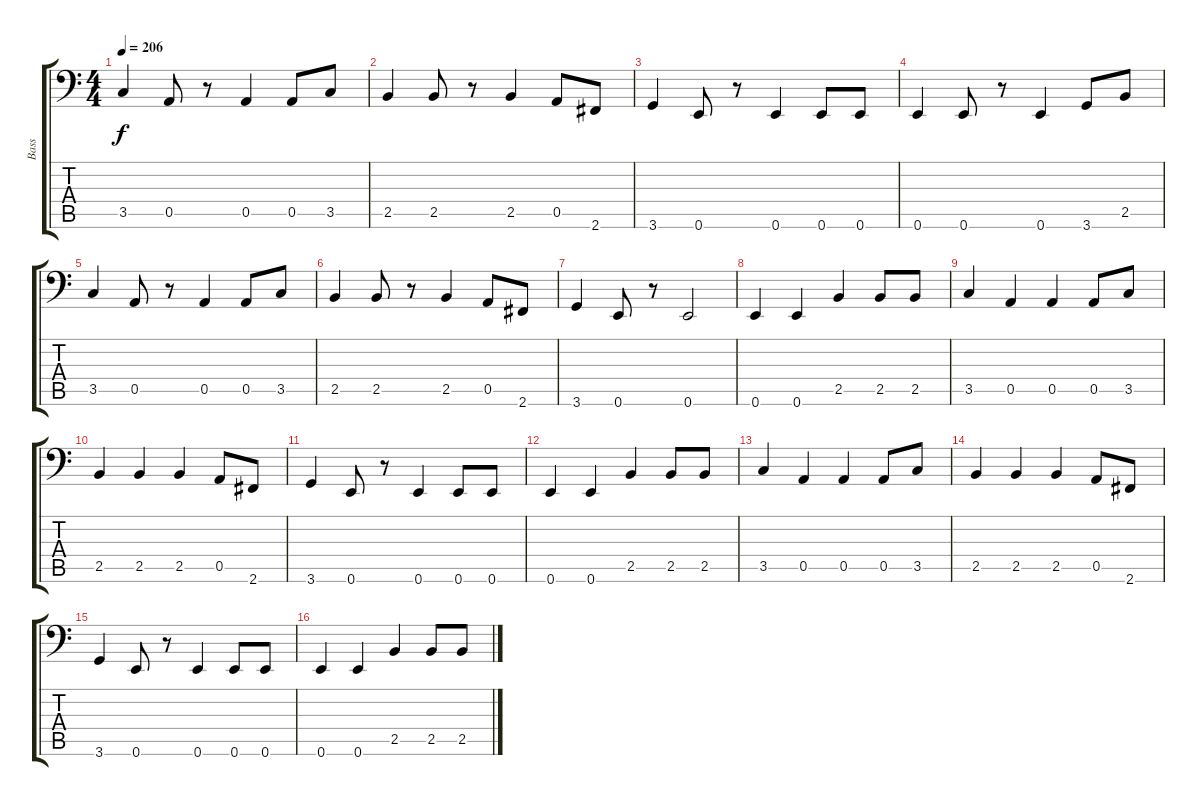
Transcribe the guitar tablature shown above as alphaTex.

\track ("Bass" "Bass") {instrument electricbasspick}
\staff {score tabs}
\tuning (E3 B2 G2 D2 A1 E1) {hide}
\ts (4 4)
\tempo 206
\clef f4
\ks c
3.5.4{dy f} 0.5.8 r.8 0.5.4 0.5.8 3.5.8 |
2.5.4 2.5.8 r.8 2.5.4 0.5.8 2.6.8 |
3.6.4 0.6.8 r.8 0.6.4 0.6.8 0.6.8 |
0.6.4 0.6.8 r.8 0.6.4 3.6.8 2.5.8 |
3.5.4 0.5.8 r.8 0.5.4 0.5.8 3.5.8 |
2.5.4 2.5.8 r.8 2.5.4 0.5.8 2.6.8 |
3.6.4 0.6.8 r.8 0.6.2 |
0.6.4 0.6.4 2.5.4 2.5.8 2.5.8 |
3.5.4 0.5.4 0.5.4 0.5.8 3.5.8 |
2.5.4 2.5.4 2.5.4 0.5.8 2.6.8 |
3.6.4 0.6.8 r.8 0.6.4 0.6.8 0.6.8 |
0.6.4 0.6.4 2.5.4 2.5.8 2.5.8 |
3.5.4 0.5.4 0.5.4 0.5.8 3.5.8 |
2.5.4 2.5.4 2.5.4 0.5.8 2.6.8 |
3.6.4 0.6.8 r.8 0.6.4 0.6.8 0.6.8 |
0.6.4 0.6.4 2.5.4 2.5.8 2.5.8
